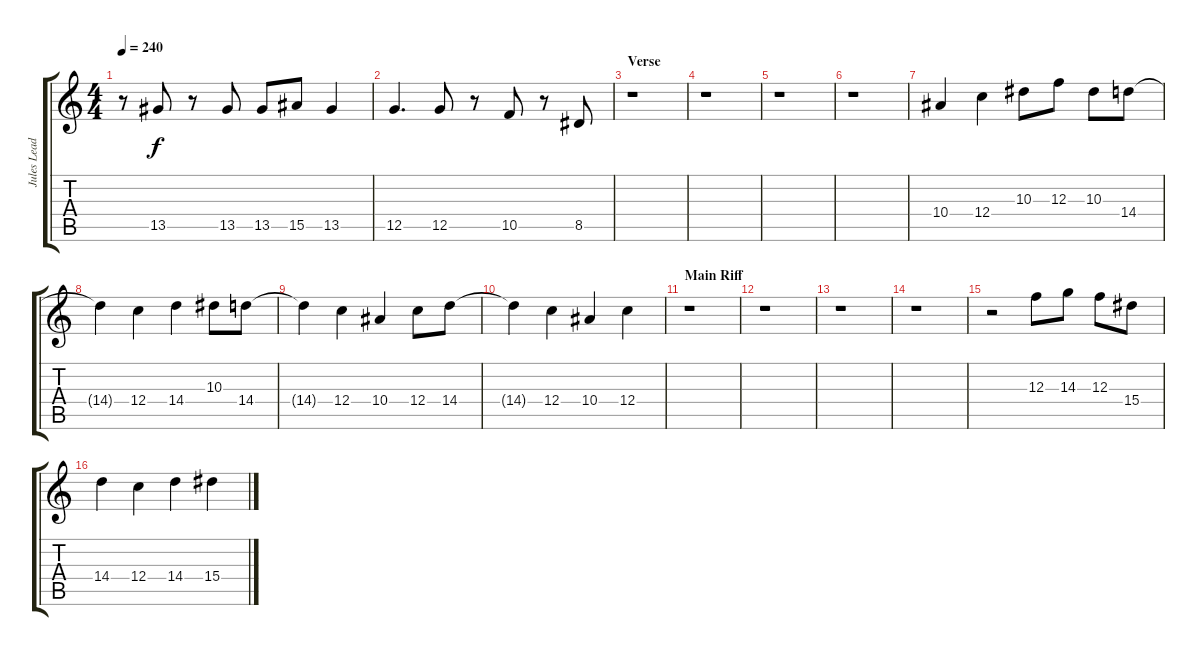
\track ("Jules Lead" "Jules Lead") {instrument overdrivenguitar}
\staff {score tabs}
\tuning (D4 A3 F3 C3 G2 C2) {hide}
\ts (4 4)
\tempo 240
\clef g2
\ks aminor
r.8{dy f} 13.5.8 r.8 13.5.8 13.5.8 15.5.8 13.5.4 |
12.5.4{d} 12.5.8 r.8 10.5.8 r.8 8.5.8 |
\section ("" "Verse")
r.1 |
r.1 |
r.1 |
r.1 |
10.4.4 12.4.4 10.3.8 12.3.8 10.3.8 14.4.8 |
14.4{t}.4 12.4.4 14.4.4 10.3.8 14.4.8 |
14.4{t}.4 12.4.4 10.4.4 12.4.8 14.4.8 |
14.4{t}.4 12.4.4 10.4.4 12.4.4 |
\section ("" "Main Riff")
r.1 |
r.1 |
r.1 |
r.1 |
r.2 12.3.8 14.3.8 12.3.8 15.4.8 |
14.4.4 12.4.4 14.4.4 15.4.4
